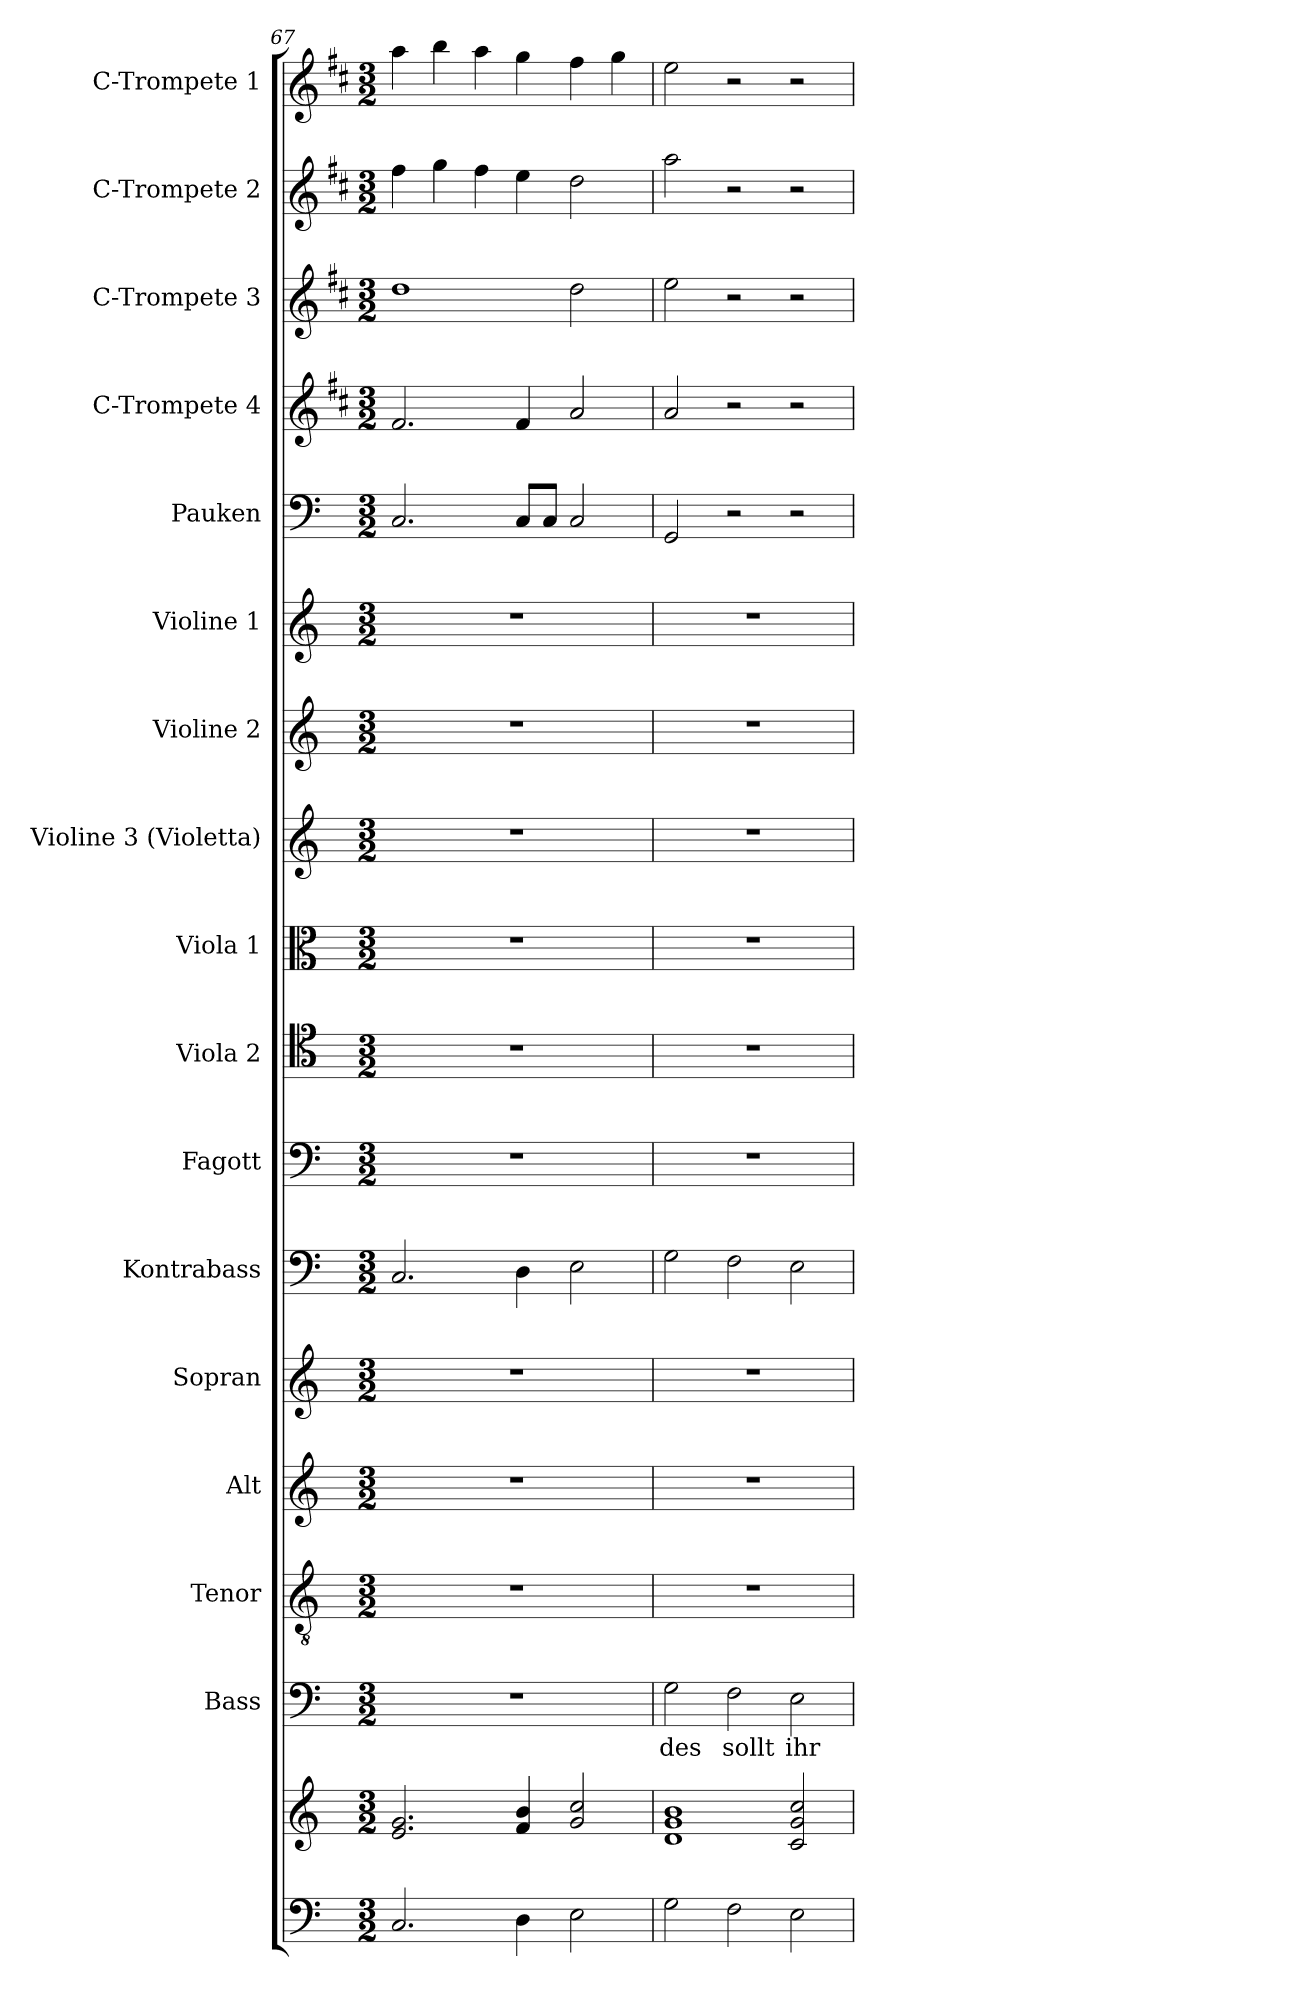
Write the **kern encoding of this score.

**kern	**kern	**kern	**text	**kern	**kern	**kern	**kern	**kern	**kern	**kern	**kern	**kern	**kern	**kern	**kern	**kern	**kern	**kern
*part17	*part17	*part16	*part16	*part15	*part14	*part13	*part12	*part11	*part10	*part9	*part8	*part7	*part6	*part5	*part4	*part3	*part2	*part1
*staff18	*staff17	*staff16	*staff16	*staff15	*staff14	*staff13	*staff12	*staff11	*staff10	*staff9	*staff8	*staff7	*staff6	*staff5	*staff4	*staff3	*staff2	*staff1
*	*	*I"Bass	*	*I"Tenor	*I"Alt	*I"Sopran	*I"Kontrabass	*I"Fagott	*I"Viola 2	*I"Viola 1	*I"Violine 3 (Violetta)	*I"Violine 2	*I"Violine 1	*I"Pauken	*I"C-Trompete 4	*I"C-Trompete 3	*I"C-Trompete 2	*I"C-Trompete 1
*	*	*I'B.	*	*I'T.	*I'A.	*I'S.	*I'Kb.	*I'Fg.	*I'Vla. 2	*I'Vla. 1	*I'Vl. 3	*I'Vl. 2	*I'Vl. 1	*I'Pk.	*I'C Trp. 4	*I'C Trp. 3	*I'C Trp. 2	*I'C Trp. 1
*clefF4	*clefG2	*clefF4	*	*clefGv2	*clefG2	*clefG2	*clefF4	*clefF4	*clefC4	*clefC3	*clefG2	*clefG2	*clefG2	*clefF4	*clefG2	*clefG2	*clefG2	*clefG2
*	*	*	*	*	*	*	*ITrd7c12	*	*	*	*	*	*	*	*ITrd1c2	*ITrd1c2	*ITrd1c2	*ITrd1c2
*k[]	*k[]	*k[]	*	*k[]	*k[]	*k[]	*k[]	*k[]	*k[]	*k[]	*k[]	*k[]	*k[]	*k[]	*k[]	*k[]	*k[]	*k[]
*C:	*C:	*C:	*	*C:	*C:	*C:	*C:	*C:	*C:	*C:	*C:	*C:	*C:	*C:	*C:	*C:	*C:	*C:
*M3/2	*M3/2	*M3/2	*	*M3/2	*M3/2	*M3/2	*M3/2	*M3/2	*M3/2	*M3/2	*M3/2	*M3/2	*M3/2	*M3/2	*M3/2	*M3/2	*M3/2	*M3/2
=67	=67	=67	=67	=67	=67	=67	=67	=67	=67	=67	=67	=67	=67	=67	=67	=67	=67	=67
2.C/	2.e/ 2.g/	1.r	.	1.r	1.r	1.r	2.CC/	1.r	1.r	1.r	1.r	1.r	1.r	2.C/	2.e/	1cc	4ee\	4gg\
.	.	.	.	.	.	.	.	.	.	.	.	.	.	.	.	.	4ff\	4aa\
.	.	.	.	.	.	.	.	.	.	.	.	.	.	.	.	.	4ee\	4gg\
4D\	4f/ 4b/	.	.	.	.	.	4DD\	.	.	.	.	.	.	8C/L	4e/	.	4dd\	4ff\
.	.	.	.	.	.	.	.	.	.	.	.	.	.	8C/J	.	.	.	.
2E\	2g/ 2cc/	.	.	.	.	.	2EE\	.	.	.	.	.	.	2C/	2g/	2cc\	2cc\	4ee\
.	.	.	.	.	.	.	.	.	.	.	.	.	.	.	.	.	.	4ff\
=68	=68	=68	=68	=68	=68	=68	=68	=68	=68	=68	=68	=68	=68	=68	=68	=68	=68	=68
!	!	!	!LO:LY:b	!	!	!	!	!	!	!	!	!	!	!	!	!	!	!
2G\	1d 1g 1b	2G\	des	1.r	1.r	1.r	2GG\	1.r	1.r	1.r	1.r	1.r	1.r	2GG/	2g/	2dd\	2gg\	2dd\
!	!	!	!LO:LY:b	!	!	!	!	!	!	!	!	!	!	!	!	!	!	!
2F\	.	2F\	sollt	.	.	.	2FF\	.	.	.	.	.	.	2r	2r	2r	2r	2r
!	!	!	!LO:LY:b	!	!	!	!	!	!	!	!	!	!	!	!	!	!	!
2E\	2c/ 2g/ 2cc/	2E\	ihr	.	.	.	2EE\	.	.	.	.	.	.	2r	2r	2r	2r	2r
=	=	=	=	=	=	=	=	=	=	=	=	=	=	=	=	=	=	=
*-	*-	*-	*-	*-	*-	*-	*-	*-	*-	*-	*-	*-	*-	*-	*-	*-	*-	*-
